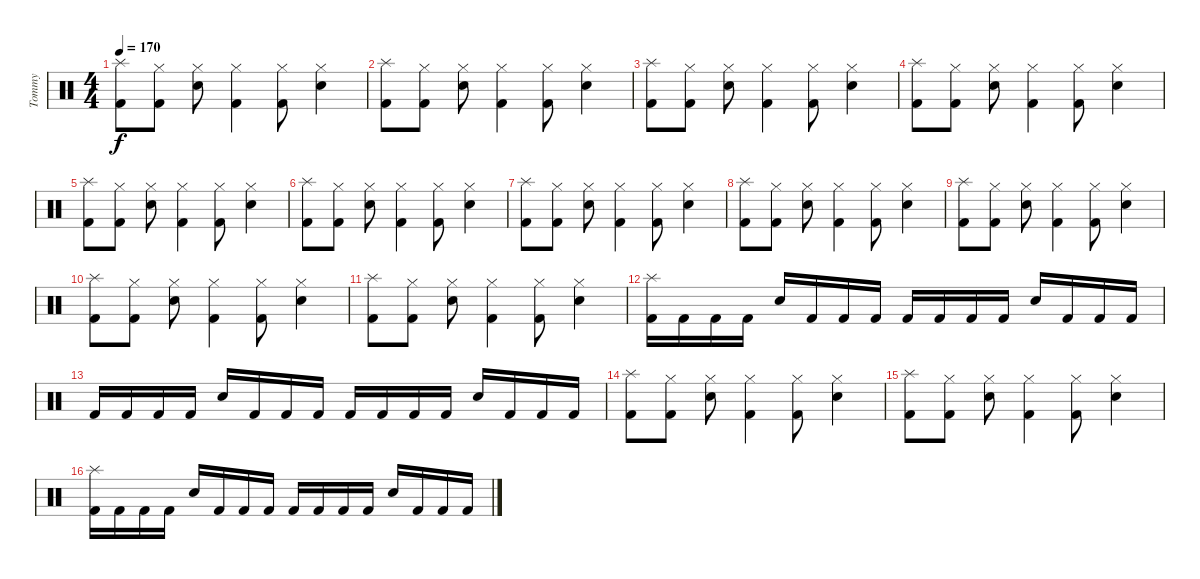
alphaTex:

\track ("Tommy" "Tommy") {instrument percussion}
\staff {score}
\articulation defaults
\ts (4 4)
\tempo 170
\clef neutral
\ks c
("Splash (hit)" "Kick (hit) 2").8{dy f} ("Kick (hit) 2" "Hi-Hat (closed)").8 ("Electric Snare (hit)" "Hi-Hat (closed)").8 ("Kick (hit) 2" "Hi-Hat (closed)").4 ("Kick (hit) 2" "Hi-Hat (closed)").8 ("Electric Snare (hit)" "Hi-Hat (closed)").4 |
("Splash (hit)" "Kick (hit) 2").8 ("Kick (hit) 2" "Hi-Hat (closed)").8 ("Electric Snare (hit)" "Hi-Hat (closed)").8 ("Kick (hit) 2" "Hi-Hat (closed)").4 ("Kick (hit) 2" "Hi-Hat (closed)").8 ("Electric Snare (hit)" "Hi-Hat (closed)").4 |
("Splash (hit)" "Kick (hit) 2").8 ("Kick (hit) 2" "Hi-Hat (closed)").8 ("Electric Snare (hit)" "Hi-Hat (closed)").8 ("Kick (hit) 2" "Hi-Hat (closed)").4 ("Kick (hit) 2" "Hi-Hat (closed)").8 ("Electric Snare (hit)" "Hi-Hat (closed)").4 |
("Splash (hit)" "Kick (hit) 2").8 ("Kick (hit) 2" "Hi-Hat (closed)").8 ("Electric Snare (hit)" "Hi-Hat (closed)").8 ("Kick (hit) 2" "Hi-Hat (closed)").4 ("Kick (hit) 2" "Hi-Hat (closed)").8 ("Electric Snare (hit)" "Hi-Hat (closed)").4 |
("Splash (hit)" "Kick (hit) 2").8 ("Kick (hit) 2" "Hi-Hat (closed)").8 ("Electric Snare (hit)" "Hi-Hat (closed)").8 ("Kick (hit) 2" "Hi-Hat (closed)").4 ("Kick (hit) 2" "Hi-Hat (closed)").8 ("Electric Snare (hit)" "Hi-Hat (closed)").4 |
("Splash (hit)" "Kick (hit) 2").8 ("Kick (hit) 2" "Hi-Hat (closed)").8 ("Electric Snare (hit)" "Hi-Hat (closed)").8 ("Kick (hit) 2" "Hi-Hat (closed)").4 ("Kick (hit) 2" "Hi-Hat (closed)").8 ("Electric Snare (hit)" "Hi-Hat (closed)").4 |
("Splash (hit)" "Kick (hit) 2").8 ("Kick (hit) 2" "Hi-Hat (closed)").8 ("Electric Snare (hit)" "Hi-Hat (closed)").8 ("Kick (hit) 2" "Hi-Hat (closed)").4 ("Kick (hit) 2" "Hi-Hat (closed)").8 ("Electric Snare (hit)" "Hi-Hat (closed)").4 |
("Splash (hit)" "Kick (hit) 2").8 ("Kick (hit) 2" "Hi-Hat (closed)").8 ("Electric Snare (hit)" "Hi-Hat (closed)").8 ("Kick (hit) 2" "Hi-Hat (closed)").4 ("Kick (hit) 2" "Hi-Hat (closed)").8 ("Electric Snare (hit)" "Hi-Hat (closed)").4 |
("Splash (hit)" "Kick (hit) 2").8 ("Kick (hit) 2" "Hi-Hat (closed)").8 ("Electric Snare (hit)" "Hi-Hat (closed)").8 ("Kick (hit) 2" "Hi-Hat (closed)").4 ("Kick (hit) 2" "Hi-Hat (closed)").8 ("Electric Snare (hit)" "Hi-Hat (closed)").4 |
("Splash (hit)" "Kick (hit) 2").8 ("Kick (hit) 2" "Hi-Hat (closed)").8 ("Electric Snare (hit)" "Hi-Hat (closed)").8 ("Kick (hit) 2" "Hi-Hat (closed)").4 ("Kick (hit) 2" "Hi-Hat (closed)").8 ("Electric Snare (hit)" "Hi-Hat (closed)").4 |
("Splash (hit)" "Kick (hit) 2").8 ("Kick (hit) 2" "Hi-Hat (closed)").8 ("Electric Snare (hit)" "Hi-Hat (closed)").8 ("Kick (hit) 2" "Hi-Hat (closed)").4 ("Kick (hit) 2" "Hi-Hat (closed)").8 ("Electric Snare (hit)" "Hi-Hat (closed)").4 |
("Splash (hit)" "Kick (hit) 2").16 "Kick (hit) 2".16 "Kick (hit) 2".16 "Kick (hit) 2".16 "Electric Snare (hit)".16 "Kick (hit) 2".16 "Kick (hit) 2".16 "Kick (hit) 2".16 "Kick (hit) 2".16 "Kick (hit) 2".16 "Kick (hit) 2".16 "Kick (hit) 2".16 "Electric Snare (hit)".16 "Kick (hit) 2".16 "Kick (hit) 2".16 "Kick (hit) 2".16 |
"Kick (hit) 2".16 "Kick (hit) 2".16 "Kick (hit) 2".16 "Kick (hit) 2".16 "Electric Snare (hit)".16 "Kick (hit) 2".16 "Kick (hit) 2".16 "Kick (hit) 2".16 "Kick (hit) 2".16 "Kick (hit) 2".16 "Kick (hit) 2".16 "Kick (hit) 2".16 "Electric Snare (hit)".16 "Kick (hit) 2".16 "Kick (hit) 2".16 "Kick (hit) 2".16 |
("Splash (hit)" "Kick (hit) 2").8 ("Kick (hit) 2" "Hi-Hat (closed)").8 ("Electric Snare (hit)" "Hi-Hat (closed)").8 ("Kick (hit) 2" "Hi-Hat (closed)").4 ("Kick (hit) 2" "Hi-Hat (closed)").8 ("Electric Snare (hit)" "Hi-Hat (closed)").4 |
("Splash (hit)" "Kick (hit) 2").8 ("Kick (hit) 2" "Hi-Hat (closed)").8 ("Electric Snare (hit)" "Hi-Hat (closed)").8 ("Kick (hit) 2" "Hi-Hat (closed)").4 ("Kick (hit) 2" "Hi-Hat (closed)").8 ("Electric Snare (hit)" "Hi-Hat (closed)").4 |
("Splash (hit)" "Kick (hit) 2").16 "Kick (hit) 2".16 "Kick (hit) 2".16 "Kick (hit) 2".16 "Electric Snare (hit)".16 "Kick (hit) 2".16 "Kick (hit) 2".16 "Kick (hit) 2".16 "Kick (hit) 2".16 "Kick (hit) 2".16 "Kick (hit) 2".16 "Kick (hit) 2".16 "Electric Snare (hit)".16 "Kick (hit) 2".16 "Kick (hit) 2".16 "Kick (hit) 2".16
